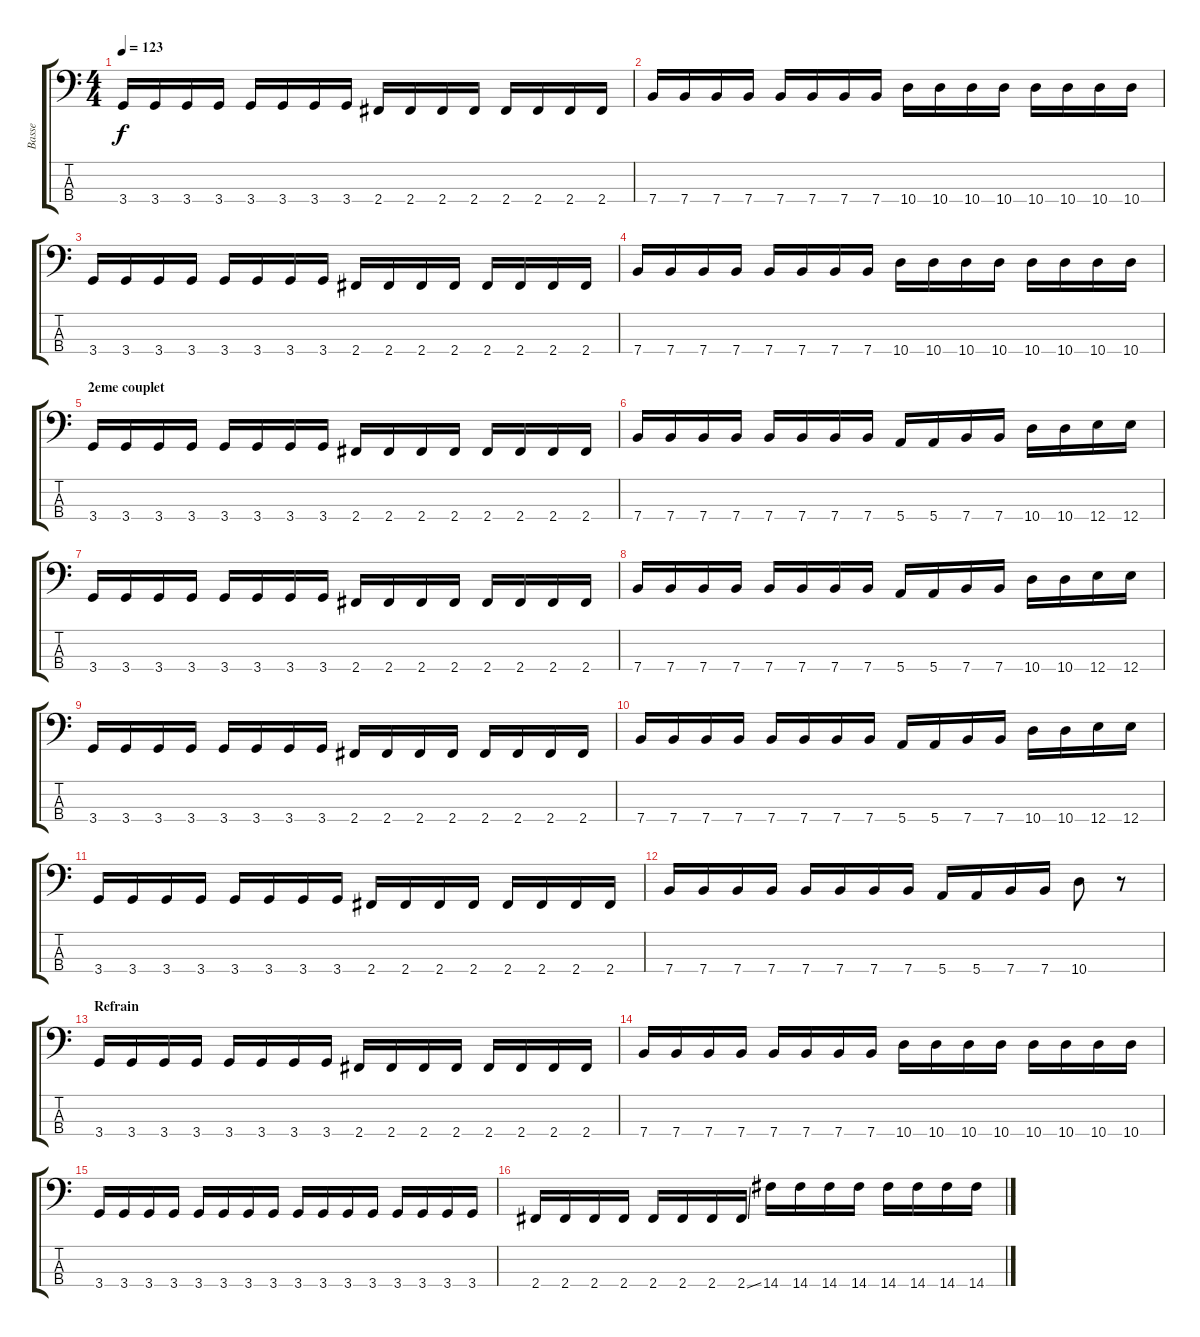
\track ("Basse" "Basse") {instrument electricbasspick}
\staff {score tabs}
\tuning (G2 D2 A1 E1) {hide}
\ts (4 4)
\tempo 123
\clef f4
\ks c
3.4.16{dy f} 3.4.16 3.4.16 3.4.16 3.4.16 3.4.16 3.4.16 3.4.16 2.4.16 2.4.16 2.4.16 2.4.16 2.4.16 2.4.16 2.4.16 2.4.16 |
7.4.16 7.4.16 7.4.16 7.4.16 7.4.16 7.4.16 7.4.16 7.4.16 10.4.16 10.4.16 10.4.16 10.4.16 10.4.16 10.4.16 10.4.16 10.4.16 |
3.4.16 3.4.16 3.4.16 3.4.16 3.4.16 3.4.16 3.4.16 3.4.16 2.4.16 2.4.16 2.4.16 2.4.16 2.4.16 2.4.16 2.4.16 2.4.16 |
7.4.16 7.4.16 7.4.16 7.4.16 7.4.16 7.4.16 7.4.16 7.4.16 10.4.16 10.4.16 10.4.16 10.4.16 10.4.16 10.4.16 10.4.16 10.4.16 |
\section ("" "2eme couplet")
3.4.16 3.4.16 3.4.16 3.4.16 3.4.16 3.4.16 3.4.16 3.4.16 2.4.16 2.4.16 2.4.16 2.4.16 2.4.16 2.4.16 2.4.16 2.4.16 |
7.4.16 7.4.16 7.4.16 7.4.16 7.4.16 7.4.16 7.4.16 7.4.16 5.4.16 5.4.16 7.4.16 7.4.16 10.4.16 10.4.16 12.4.16 12.4.16 |
3.4.16 3.4.16 3.4.16 3.4.16 3.4.16 3.4.16 3.4.16 3.4.16 2.4.16 2.4.16 2.4.16 2.4.16 2.4.16 2.4.16 2.4.16 2.4.16 |
7.4.16 7.4.16 7.4.16 7.4.16 7.4.16 7.4.16 7.4.16 7.4.16 5.4.16 5.4.16 7.4.16 7.4.16 10.4.16 10.4.16 12.4.16 12.4.16 |
3.4.16 3.4.16 3.4.16 3.4.16 3.4.16 3.4.16 3.4.16 3.4.16 2.4.16 2.4.16 2.4.16 2.4.16 2.4.16 2.4.16 2.4.16 2.4.16 |
7.4.16 7.4.16 7.4.16 7.4.16 7.4.16 7.4.16 7.4.16 7.4.16 5.4.16 5.4.16 7.4.16 7.4.16 10.4.16 10.4.16 12.4.16 12.4.16 |
3.4.16 3.4.16 3.4.16 3.4.16 3.4.16 3.4.16 3.4.16 3.4.16 2.4.16 2.4.16 2.4.16 2.4.16 2.4.16 2.4.16 2.4.16 2.4.16 |
7.4.16 7.4.16 7.4.16 7.4.16 7.4.16 7.4.16 7.4.16 7.4.16 5.4.16 5.4.16 7.4.16 7.4.16 10.4.8 r.8 |
\section ("" "Refrain")
3.4.16 3.4.16 3.4.16 3.4.16 3.4.16 3.4.16 3.4.16 3.4.16 2.4.16 2.4.16 2.4.16 2.4.16 2.4.16 2.4.16 2.4.16 2.4.16 |
7.4.16 7.4.16 7.4.16 7.4.16 7.4.16 7.4.16 7.4.16 7.4.16 10.4.16 10.4.16 10.4.16 10.4.16 10.4.16 10.4.16 10.4.16 10.4.16 |
3.4.16 3.4.16 3.4.16 3.4.16 3.4.16 3.4.16 3.4.16 3.4.16 3.4.16 3.4.16 3.4.16 3.4.16 3.4.16 3.4.16 3.4.16 3.4.16 |
2.4.16 2.4.16 2.4.16 2.4.16 2.4.16 2.4.16 2.4.16 2.4{ss}.16 14.4.16 14.4.16 14.4.16 14.4.16 14.4.16 14.4.16 14.4.16 14.4.16
